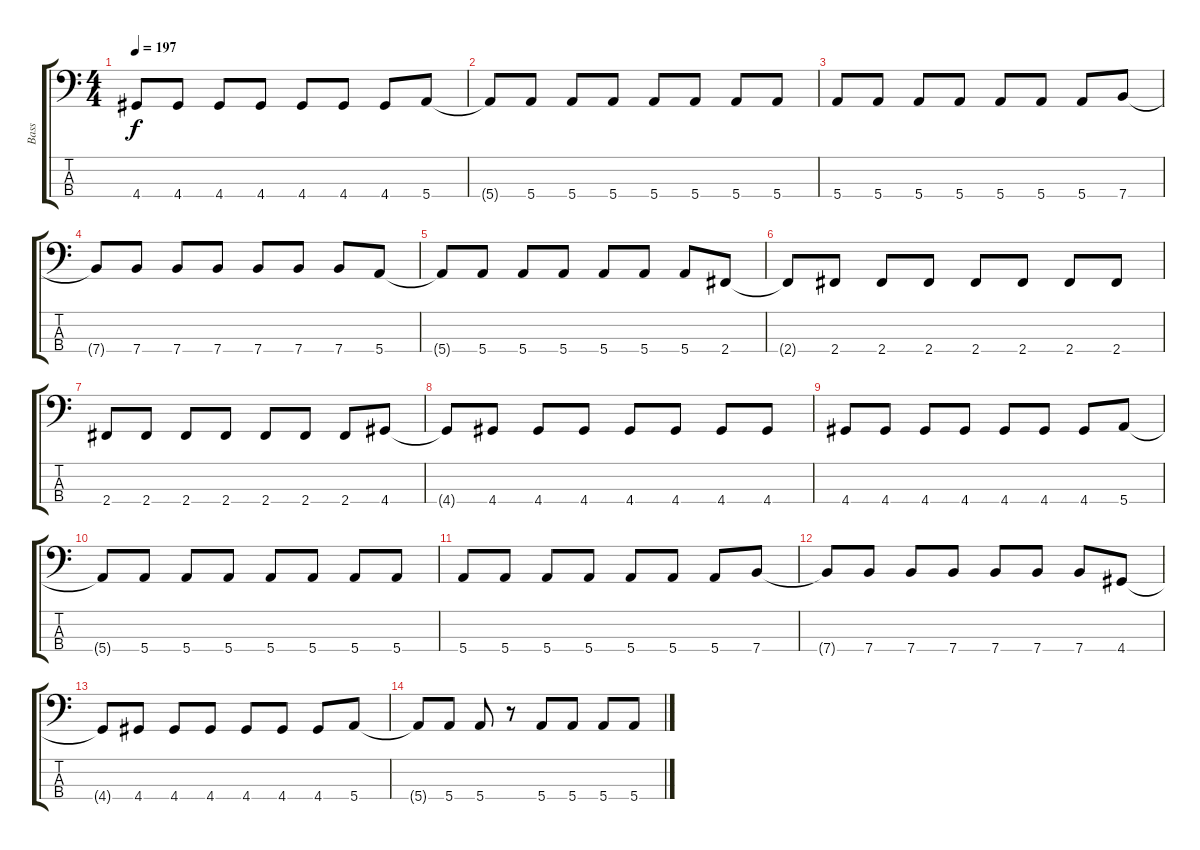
\track ("Bass" "Bass") {instrument electricbasspick}
\staff {score tabs}
\tuning (G2 D2 A1 E1) {hide}
\ts (4 4)
\tempo 197
\clef f4
\ks c
4.4.8{dy f} 4.4.8 4.4.8 4.4.8 4.4.8 4.4.8 4.4.8 5.4.8 |
5.4{t}.8 5.4.8 5.4.8 5.4.8 5.4.8 5.4.8 5.4.8 5.4.8 |
5.4.8 5.4.8 5.4.8 5.4.8 5.4.8 5.4.8 5.4.8 7.4.8 |
7.4{t}.8 7.4.8 7.4.8 7.4.8 7.4.8 7.4.8 7.4.8 5.4.8 |
\section ("" "")
5.4{t}.8 5.4.8 5.4.8 5.4.8 5.4.8 5.4.8 5.4.8 2.4.8 |
2.4{t}.8 2.4.8 2.4.8 2.4.8 2.4.8 2.4.8 2.4.8 2.4.8 |
2.4.8 2.4.8 2.4.8 2.4.8 2.4.8 2.4.8 2.4.8 4.4.8 |
4.4{t}.8 4.4.8 4.4.8 4.4.8 4.4.8 4.4.8 4.4.8 4.4.8 |
4.4.8 4.4.8 4.4.8 4.4.8 4.4.8 4.4.8 4.4.8 5.4.8 |
5.4{t}.8 5.4.8 5.4.8 5.4.8 5.4.8 5.4.8 5.4.8 5.4.8 |
5.4.8 5.4.8 5.4.8 5.4.8 5.4.8 5.4.8 5.4.8 7.4.8 |
7.4{t}.8 7.4.8 7.4.8 7.4.8 7.4.8 7.4.8 7.4.8 4.4.8 |
4.4{t}.8 4.4.8 4.4.8 4.4.8 4.4.8 4.4.8 4.4.8 5.4.8 |
5.4{t}.8 5.4.8 5.4.8 r.8 5.4.8 5.4.8 5.4.8 5.4.8
